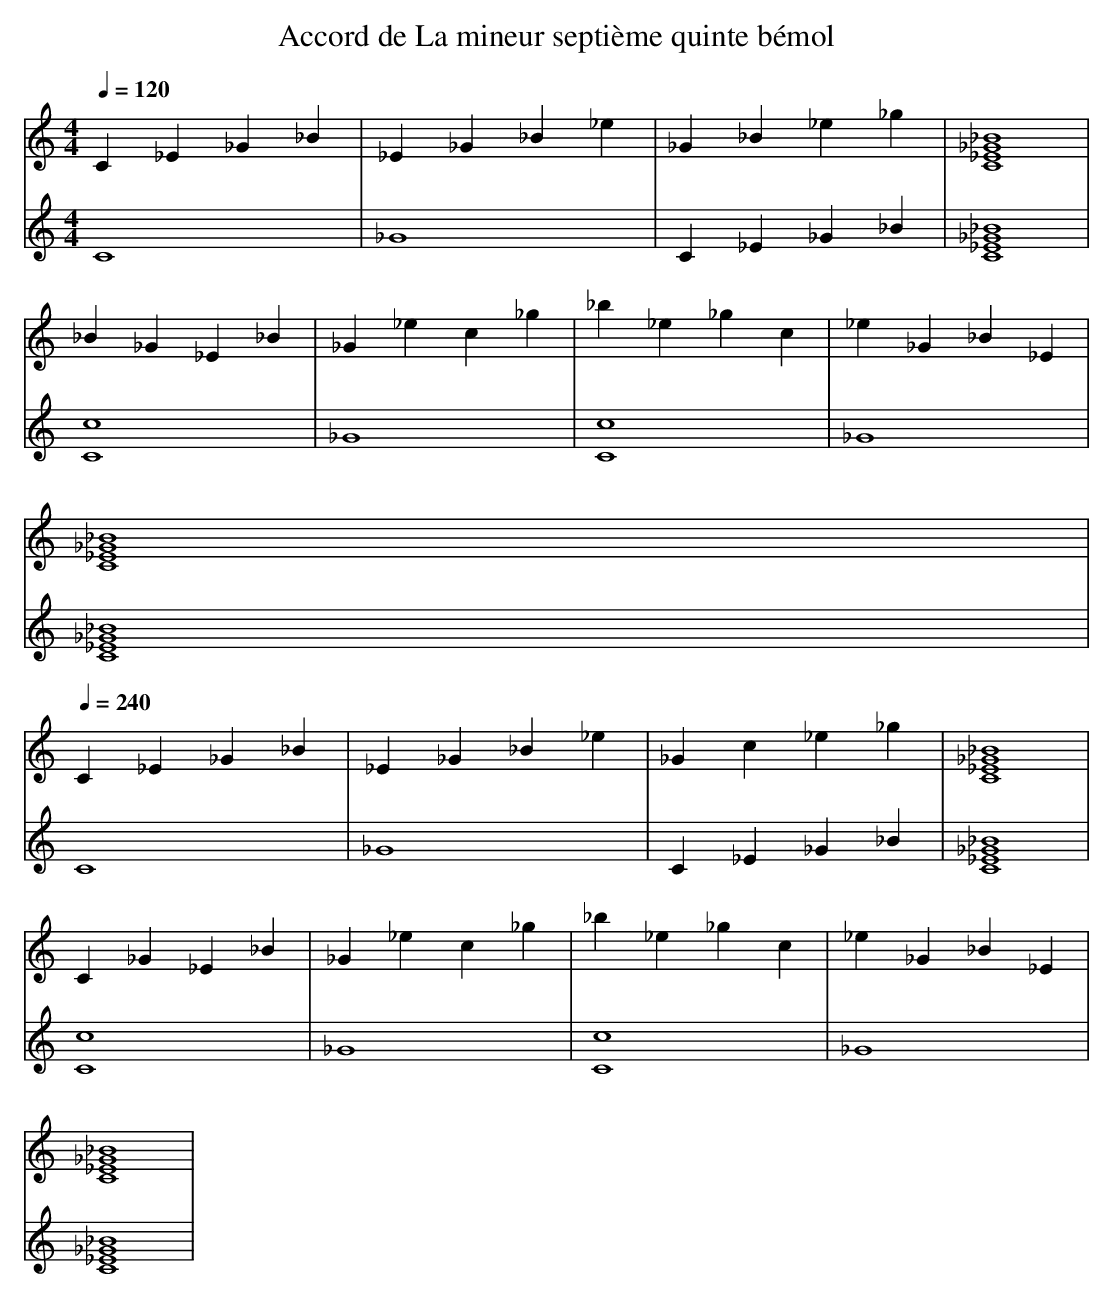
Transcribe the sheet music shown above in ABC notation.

X:1
T:Accord de La mineur septième quinte bémol
M: 4/4
L: 1/4
Q:1/4=120
K:C
V:1
C _E _G _B | _E _G _B _e | _G _B _e _g | [C4 _E4 _G4 _B4] |
_B _G _E _B | _G _e c _g | _b _e _g c | _e _G _B _E |
[C4 _E4 _G4 _B4] |
Q:1/4=240
C _E _G _B | _E _G _B _e | _G c _e _g | [C4 _E4 _G4 _B4] |
C _G _E _B | _G _e c _g | _b _e _g c | _e _G _B _E |
[C4 _E4 _G4 _B4] |
V:2
C4 | _G4 | C _E _G _B | [C4 _E4 _G4 _B4] |
[C4 c4] | _G4 | [C4 c4] | _G4 |
[C4 _E4 _G4 _B4] |
Q:1/4=240
C4 | _G4 | C _E _G _B | [C4 _E4 _G4 _B4] |
[C4 c4] | _G4 | [C4 c4] | _G4 |
[C4 _E4 _G4 _B4] |
